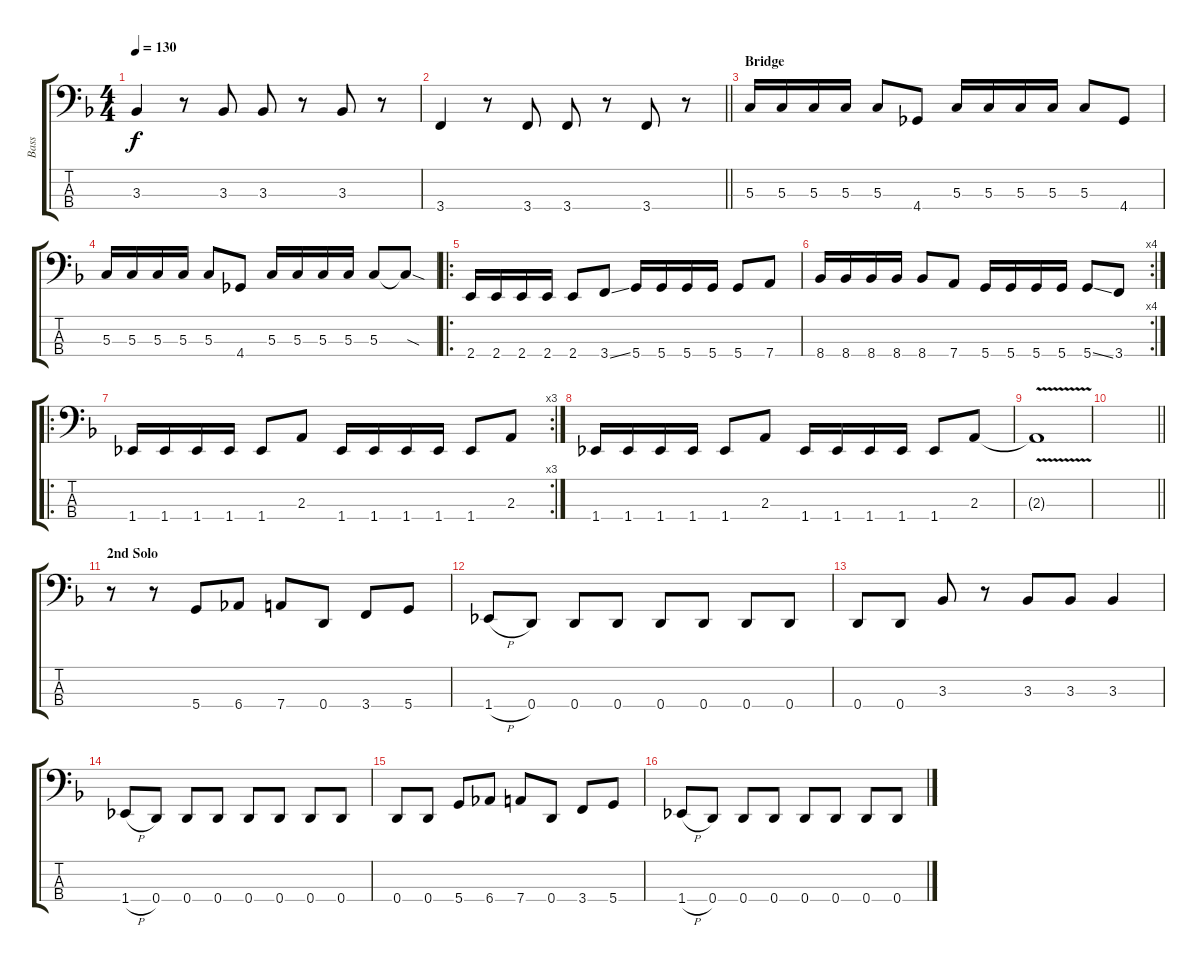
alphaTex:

\track ("Bass" "Bass") {instrument electricbasspick}
\staff {score tabs}
\tuning (F2 C2 G1 D1) {hide}
\ts (4 4)
\tempo 130
\clef f4
\ks dminor
3.3.4{dy f} r.8 3.3.8 3.3.8 r.8 3.3.8 r.8 |
\barLineRight lightlight
3.4.4 r.8 3.4.8 3.4.8 r.8 3.4.8 r.8 |
\section ("" "Bridge")
5.3.16 5.3.16 5.3.16 5.3.16 5.3.8 4.4.8 5.3.16 5.3.16 5.3.16 5.3.16 5.3.8 4.4.8 |
5.3.16 5.3.16 5.3.16 5.3.16 5.3.8 4.4.8 5.3.16 5.3.16 5.3.16 5.3.16 5.3.8 5.3{sod t}.8 |
\ro
2.4.16 2.4.16 2.4.16 2.4.16 2.4.8 3.4{ss}.8 5.4.16 5.4.16 5.4.16 5.4.16 5.4.8 7.4.8 |
\rc 4
8.4.16 8.4.16 8.4.16 8.4.16 8.4.8 7.4.8 5.4.16 5.4.16 5.4.16 5.4.16 5.4{ss}.8 3.4.8 |
\ro
\rc 3
1.4.16 1.4.16 1.4.16 1.4.16 1.4.8 2.3.8 1.4.16 1.4.16 1.4.16 1.4.16 1.4.8 2.3.8 |
1.4.16 1.4.16 1.4.16 1.4.16 1.4.8 2.3.8 1.4.16 1.4.16 1.4.16 1.4.16 1.4.8 2.3.8 |
2.3{v t}.1 |
\barLineRight lightlight
|
\section ("" "2nd Solo")
r.8 r.8 5.4.8 6.4.8 7.4.8 0.4.8 3.4.8 5.4.8 |
1.4{h}.8 0.4.8 0.4.8 0.4.8 0.4.8 0.4.8 0.4.8 0.4.8 |
0.4.8 0.4.8 3.3.8 r.8 3.3.8 3.3.8 3.3.4 |
1.4{h}.8 0.4.8 0.4.8 0.4.8 0.4.8 0.4.8 0.4.8 0.4.8 |
0.4.8 0.4.8 5.4.8 6.4.8 7.4.8 0.4.8 3.4.8 5.4.8 |
1.4{h}.8 0.4.8 0.4.8 0.4.8 0.4.8 0.4.8 0.4.8 0.4.8
